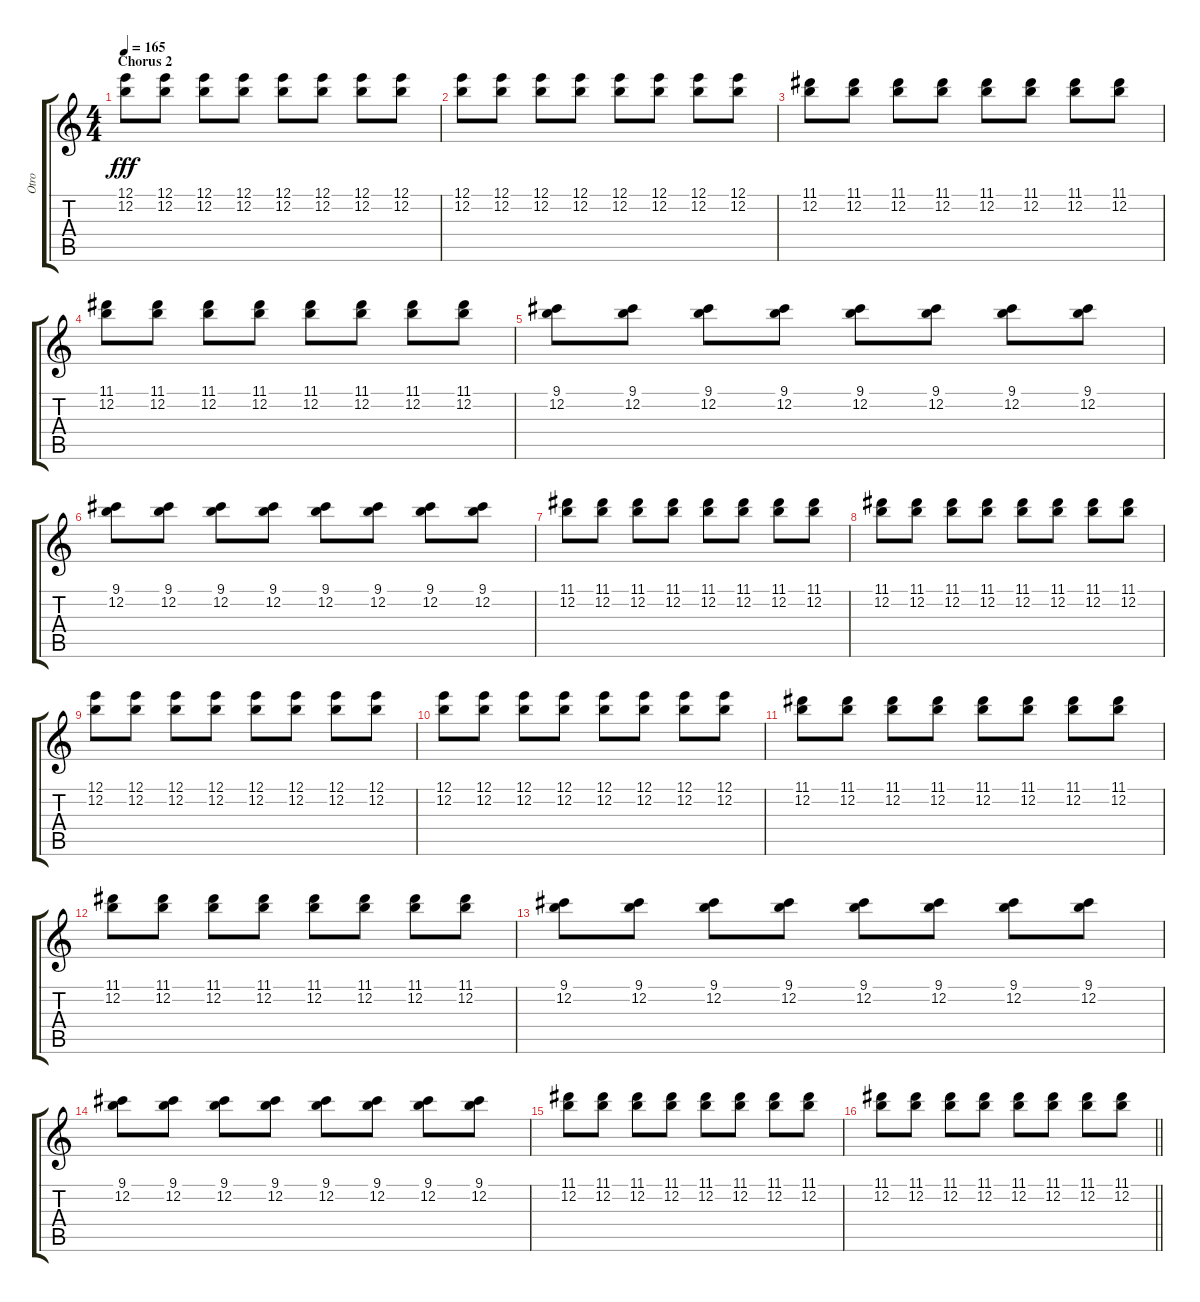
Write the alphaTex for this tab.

\track ("Otro" "Otro") {instrument electricguitarclean}
\staff {score tabs}
\tuning (E4 B3 G3 D3 A2 E2) {hide}
\ts (4 4)
\section ("" "Chorus 2")
\tempo 165
\clef g2
\ks c
(12.1 12.2).8{dy fff} (12.1 12.2).8 (12.1 12.2).8 (12.1 12.2).8 (12.1 12.2).8 (12.1 12.2).8 (12.1 12.2).8 (12.1 12.2).8 |
(12.1 12.2).8 (12.1 12.2).8 (12.1 12.2).8 (12.1 12.2).8 (12.1 12.2).8 (12.1 12.2).8 (12.1 12.2).8 (12.1 12.2).8 |
(11.1 12.2).8 (11.1 12.2).8 (11.1 12.2).8 (11.1 12.2).8 (11.1 12.2).8 (11.1 12.2).8 (11.1 12.2).8 (11.1 12.2).8 |
(11.1 12.2).8 (11.1 12.2).8 (11.1 12.2).8 (11.1 12.2).8 (11.1 12.2).8 (11.1 12.2).8 (11.1 12.2).8 (11.1 12.2).8 |
(9.1 12.2).8 (9.1 12.2).8 (9.1 12.2).8 (9.1 12.2).8 (9.1 12.2).8 (9.1 12.2).8 (9.1 12.2).8 (9.1 12.2).8 |
(9.1 12.2).8 (9.1 12.2).8 (9.1 12.2).8 (9.1 12.2).8 (9.1 12.2).8 (9.1 12.2).8 (9.1 12.2).8 (9.1 12.2).8 |
(11.1 12.2).8 (11.1 12.2).8 (11.1 12.2).8 (11.1 12.2).8 (11.1 12.2).8 (11.1 12.2).8 (11.1 12.2).8 (11.1 12.2).8 |
(11.1 12.2).8 (11.1 12.2).8 (11.1 12.2).8 (11.1 12.2).8 (11.1 12.2).8 (11.1 12.2).8 (11.1 12.2).8 (11.1 12.2).8 |
(12.1 12.2).8 (12.1 12.2).8 (12.1 12.2).8 (12.1 12.2).8 (12.1 12.2).8 (12.1 12.2).8 (12.1 12.2).8 (12.1 12.2).8 |
(12.1 12.2).8 (12.1 12.2).8 (12.1 12.2).8 (12.1 12.2).8 (12.1 12.2).8 (12.1 12.2).8 (12.1 12.2).8 (12.1 12.2).8 |
(11.1 12.2).8 (11.1 12.2).8 (11.1 12.2).8 (11.1 12.2).8 (11.1 12.2).8 (11.1 12.2).8 (11.1 12.2).8 (11.1 12.2).8 |
(11.1 12.2).8 (11.1 12.2).8 (11.1 12.2).8 (11.1 12.2).8 (11.1 12.2).8 (11.1 12.2).8 (11.1 12.2).8 (11.1 12.2).8 |
(9.1 12.2).8 (9.1 12.2).8 (9.1 12.2).8 (9.1 12.2).8 (9.1 12.2).8 (9.1 12.2).8 (9.1 12.2).8 (9.1 12.2).8 |
(9.1 12.2).8 (9.1 12.2).8 (9.1 12.2).8 (9.1 12.2).8 (9.1 12.2).8 (9.1 12.2).8 (9.1 12.2).8 (9.1 12.2).8 |
(11.1 12.2).8 (11.1 12.2).8 (11.1 12.2).8 (11.1 12.2).8 (11.1 12.2).8 (11.1 12.2).8 (11.1 12.2).8 (11.1 12.2).8 |
\barLineRight lightlight
(11.1 12.2).8 (11.1 12.2).8 (11.1 12.2).8 (11.1 12.2).8 (11.1 12.2).8 (11.1 12.2).8 (11.1 12.2).8 (11.1 12.2).8
